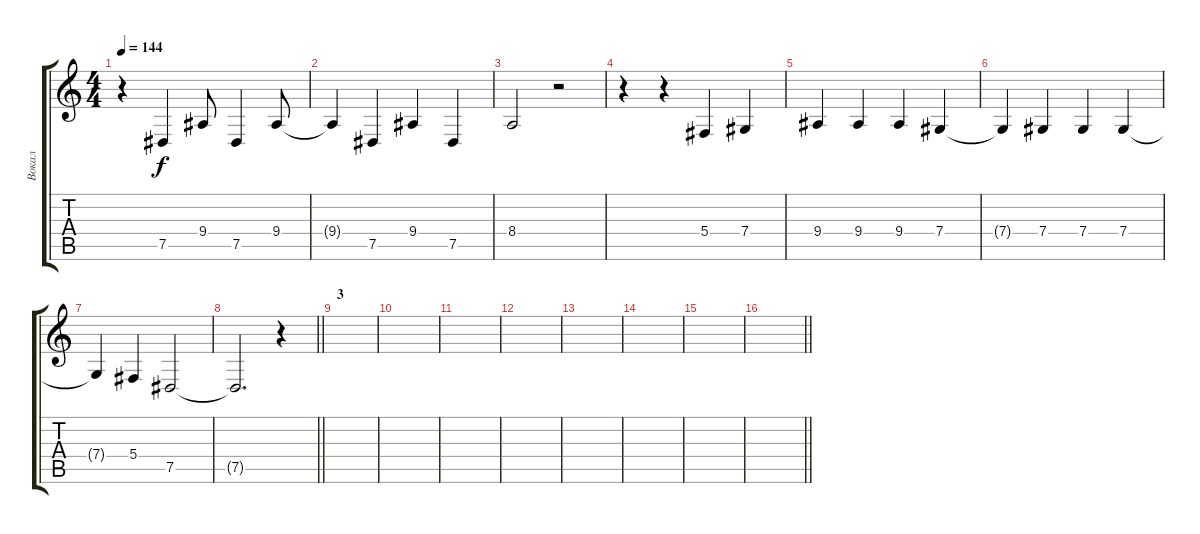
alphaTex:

\track ("Вокал" "Вокал") {instrument choiraahs}
\staff {score tabs}
\tuning (Eb4 Bb3 Gb3 Db3 Ab2 Eb2) {hide}
\ts (4 4)
\tempo 144
\clef g2
\ks c
r.4{dy f} 7.5.4 9.4.8 7.5.4 9.4.8 |
9.4{t}.4 7.5.4 9.4.4 7.5.4 |
8.4.2 r.2 |
r.4 r.4 5.4.4 7.4.4 |
9.4.4 9.4.4 9.4.4 7.4.4 |
7.4{t}.4 7.4.4 7.4.4 7.4.4 |
7.4{t}.4 5.4.4 7.5.2 |
\barLineRight lightlight
7.5{t}.2{d} r.4 |
\section ("" "3")
|
|
|
|
|
|
|
\barLineRight lightlight
